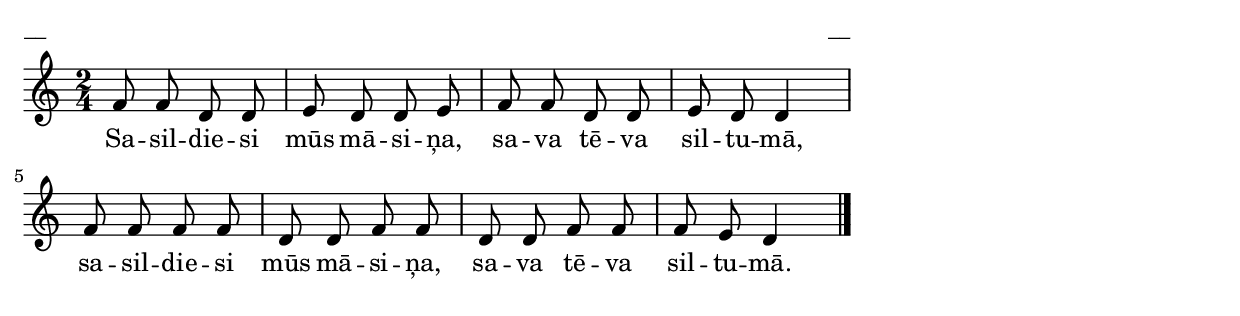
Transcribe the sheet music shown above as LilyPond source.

\version "2.13.16"
%\header {
%    title = "Sasildiesi mūs māsiņa",AA lapas, bēres
%}
\paper {
line-width = 14\cm
left-margin = 0.4\cm
between-system-padding = 0.1\cm
between-system-space = 0.1\cm
}
\layout {
indent = #0
ragged-last = ##f
}

voiceA = \relative c' {
\clef "treble"
\key c \major
\time 2/4
f8 f d d |
e8 d d e |
f8 f d d | 
e8 d d4 |
f8 f f f |
d8 d f f |
d8 d f f |
f8 e d4 |
\bar "|."
} 

lyricA = \lyricmode {
Sa -- sil -- die -- si mūs mā -- si -- ņa, sa -- va tē -- va sil -- tu -- mā,
sa -- sil -- die -- si mūs mā -- si -- ņa, sa -- va tē -- va sil -- tu -- mā.
} 

fullScore = <<
\new Staff {
<<
\new Voice = "voiceA" { \oneVoice \autoBeamOff \voiceA }
\lyricsto "voiceA" \new Lyrics \lyricA
>>
}
>>

\score {
\fullScore
\header { piece = "__" opus = "__" }
}
\markup { \with-color #(x11-color 'white) \sans \smaller "__" }
\score {
\unfoldRepeats
\fullScore
\midi {
\context { \Staff \remove "Staff_performer" }
\context { \Voice \consists "Staff_performer" }
}
}


